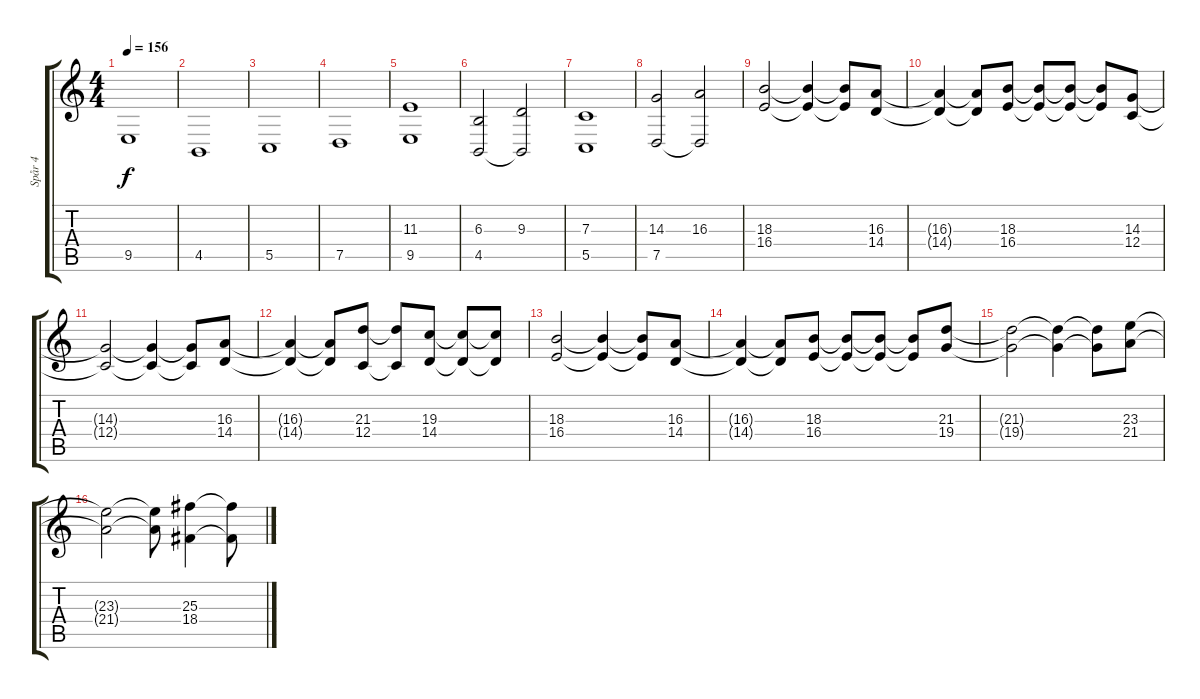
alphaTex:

\track ("Spår 4" "Spår 4") {instrument stringensemble1}
\staff {score tabs}
\tuning (D4 A3 F3 C3 G2 C2) {hide}
\ts (4 4)
\tempo 156
\clef g2
\ks c
9.5.1{dy f instrument stringensemble1} |
4.5.1 |
5.5.1 |
7.5.1 |
(11.3 9.5).1 |
(6.3 4.5).2 (9.3 4.5{t}).2 |
(7.3 5.5).1 |
(14.3 7.5).2 (16.3 7.5{t}).2 |
(18.3 16.4).2 (18.3{t} 16.4{t}).4 (18.3{t} 16.4{t}).8 (16.3 14.4).8 |
(16.3{t} 14.4{t}).4 (16.3{t} 14.4{t}).8 (18.3 16.4).8 (18.3{t} 16.4{t}).8 (18.3{t} 16.4{t}).8 (18.3{t} 16.4{t}).8 (14.3 12.4).8 |
(14.3{t} 12.4{t}).2 (14.3{t} 12.4{t}).4 (14.3{t} 12.4{t}).8 (16.3 14.4).8 |
(16.3{t} 14.4{t}).4 (16.3{t} 14.4{t}).8 (21.3 12.4).8 (21.3{t} 12.4{t}).8 (19.3 14.4).8 (19.3{t} 14.4{t}).8 (19.3{t} 14.4{t}).8 |
(18.3 16.4).2 (18.3{t} 16.4{t}).4 (18.3{t} 16.4{t}).8 (16.3 14.4).8 |
(16.3{t} 14.4{t}).4 (16.3{t} 14.4{t}).8 (18.3 16.4).8 (18.3{t} 16.4{t}).8 (18.3{t} 16.4{t}).8 (18.3{t} 16.4{t}).8 (21.3 19.4).8 |
(21.3{t} 19.4{t}).2 (21.3{t} 19.4{t}).4 (21.3{t} 19.4{t}).8 (23.3 21.4).8 |
(23.3{t} 21.4{t}).2 (23.3{t} 21.4{t}).8 (25.3 18.4).4 (25.3{t} 18.4{t}).8
